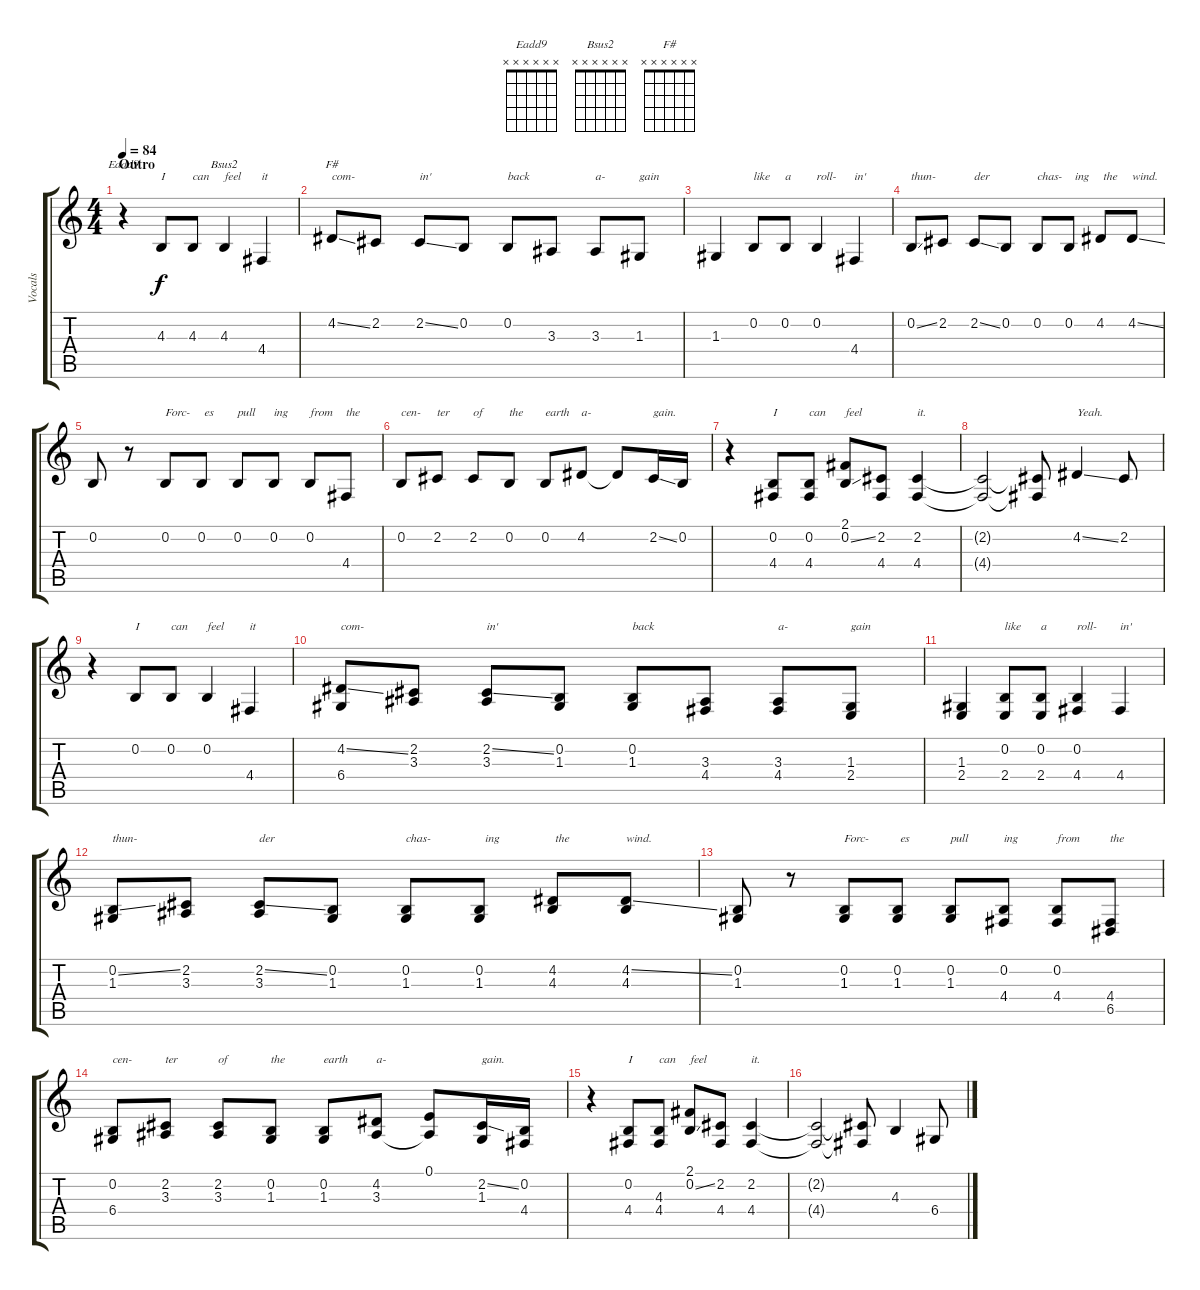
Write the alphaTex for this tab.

\track ("Vocals" "Vocals") {instrument lead6voice}
\staff {score tabs}
\tuning (E4 B3 G3 D3 A2 E2) {hide}
\chord ("Eadd9" x x x x x x)
\chord ("Bsus2" x x x x x x)
\chord ("F#" x x x x x x)
\ts (4 4)
\section ("" "Outro")
\tempo 84
\clef g2
\ks c
r.4{ch "Eadd9" dy f} 4.3.8{txt "I"} 4.3.8{txt "can"} 4.3.4{ch "Bsus2" txt "feel"} 4.4.4{txt "it"} |
4.2{ss}.8{ch "F#" txt "com-"} 2.2.8 2.2{ss}.8{txt "in'"} 0.2.8 0.2.8{txt "back"} 3.3.8 3.3.8{txt "a-"} 1.3.8{txt "gain"} |
1.3.4 0.2.8{txt "like"} 0.2.8{txt "a"} 0.2.4{txt "roll-"} 4.4.4{txt "in'"} |
0.2{ss}.8{txt "thun-"} 2.2.8 2.2{ss}.8{txt "der"} 0.2.8 0.2.8{txt "chas-"} 0.2.8{txt "  ing"} 4.2.8{txt " the"} 4.2{ss}.8{txt "wind."} |
0.2.8 r.8 0.2.8{txt "Forc-"} 0.2.8{txt " es"} 0.2.8{txt "pull"} 0.2.8{txt "ing"} 0.2.8{txt "from"} 4.4.8{txt "the"} |
0.2.8{txt "cen-"} 2.2.8{txt "ter"} 2.2.8{txt "of"} 0.2.8{txt "the"} 0.2.8{txt "earth"} 4.2.8{txt "a-"} 4.2{t}.8 2.2{ss}.16{txt "gain."} 0.2.16 |
r.4 (0.2 4.4).8{txt "I"} (0.2 4.4).8{txt "can"} (2.1 0.2{ss}).8{txt "feel"} (2.2 4.4).8 (2.2 4.4).4{txt "it."} |
(2.2{t} 4.4{t}).2 (2.2{t} 4.4{t}).8 4.2{ss}.4{txt "Yeah."} 2.2.8 |
r.4 0.2.8{txt "I"} 0.2.8{txt "can"} 0.2.4{txt "feel"} 4.4.4{txt "it"} |
(4.2{ss} 6.4).8{txt "com-"} (2.2 3.3).8 (2.2{ss} 3.3).8{txt "in'"} (0.2 1.3).8 (0.2 1.3).8{txt "back"} (3.3 4.4).8 (3.3 4.4).8{txt "a-"} (1.3 2.4).8{txt "gain"} |
(1.3 2.4).4 (0.2 2.4).8{txt "like"} (0.2 2.4).8{txt "a"} (0.2 4.4).4{txt "roll-"} 4.4.4{txt "in'"} |
(0.2{ss} 1.3).8{txt "thun-"} (2.2 3.3).8 (2.2{ss} 3.3).8{txt "der"} (0.2 1.3).8 (0.2 1.3).8{txt "chas-"} (0.2 1.3).8{txt "  ing"} (4.2 4.3).8{txt " the"} (4.2{ss} 4.3).8{txt "wind."} |
(0.2 1.3).8 r.8 (0.2 1.3).8{txt "Forc-"} (0.2 1.3).8{txt " es"} (0.2 1.3).8{txt "pull"} (0.2 4.4).8{txt "ing"} (0.2 4.4).8{txt "from"} (4.4 6.5).8{txt "the"} |
(0.2 6.4).8{txt "cen-"} (2.2 3.3).8{txt "ter"} (2.2 3.3).8{txt "of"} (0.2 1.3).8{txt "the"} (0.2 1.3).8{txt "earth"} (4.2 3.3).8{txt "a-"} (0.1 3.3{t}).8 (2.2{ss} 1.3).16{txt "gain."} (0.2 4.4).16 |
r.4 (0.2 4.4).8{txt "I"} (4.3 4.4).8{txt "can"} (2.1 0.2{ss}).8{txt "feel"} (2.2 4.4).8 (2.2 4.4).4{txt "it."} |
(2.2{t} 4.4{t}).2 (2.2{t} 4.4{t}).8 4.3.4 6.4.8
